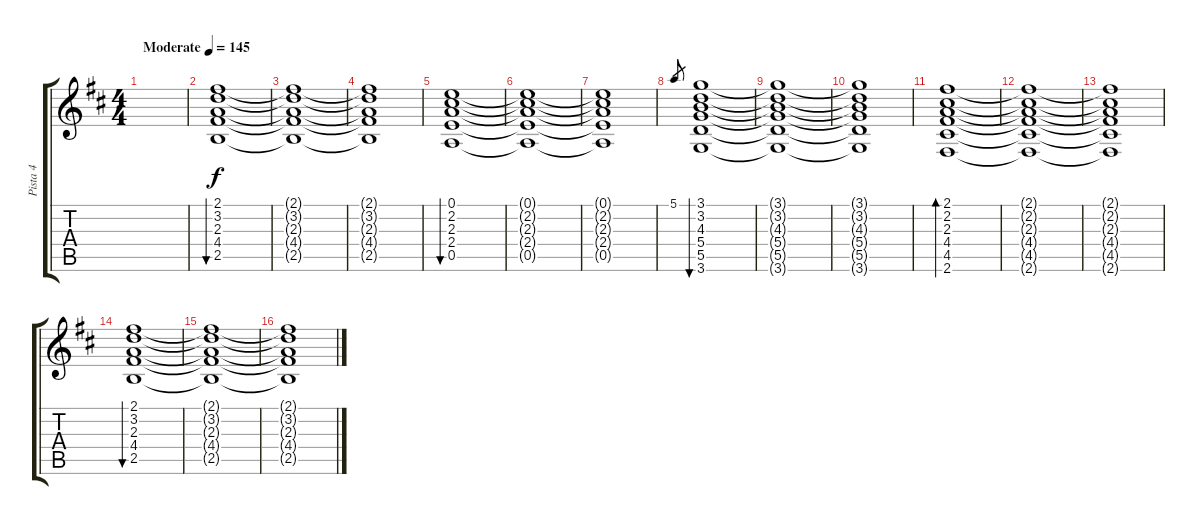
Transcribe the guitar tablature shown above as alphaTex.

\track ("Pista 4" "Pista 4") {instrument electricguitarjazz}
\staff {score tabs}
\tuning (E4 B3 G3 D3 A2 E2) {hide}
\ts (4 4)
\tempo (145 "Moderate")
\clef g2
\ks d
|
(2.1 3.2 2.3 4.4 2.5).1{bu 240} |
(2.1{t} 3.2{t} 2.3{t} 4.4{t} 2.5{t}).1 |
(2.1{t} 3.2{t} 2.3{t} 4.4{t} 2.5{t}).1 |
(0.1 2.2 2.3 2.4 0.5).1{bu 240} |
(0.1{t} 2.2{t} 2.3{t} 2.4{t} 0.5{t}).1 |
(0.1{t} 2.2{t} 2.3{t} 2.4{t} 0.5{t}).1 |
5.1.8{gr} (3.1 3.2 4.3 5.4 5.5 3.6).1{bu 120} |
(3.1{t} 3.2{t} 4.3{t} 5.4{t} 5.5{t} 3.6{t}).1 |
(3.1{t} 3.2{t} 4.3{t} 5.4{t} 5.5{t} 3.6{t}).1 |
(2.1 2.2 2.3 4.4 4.5 2.6).1{bd 120} |
(2.1{t} 2.2{t} 2.3{t} 4.4{t} 4.5{t} 2.6{t}).1 |
(2.1{t} 2.2{t} 2.3{t} 4.4{t} 4.5{t} 2.6{t}).1 |
(2.1 3.2 2.3 4.4 2.5).1{bu 240} |
(2.1{t} 3.2{t} 2.3{t} 4.4{t} 2.5{t}).1 |
(2.1{t} 3.2{t} 2.3{t} 4.4{t} 2.5{t}).1
